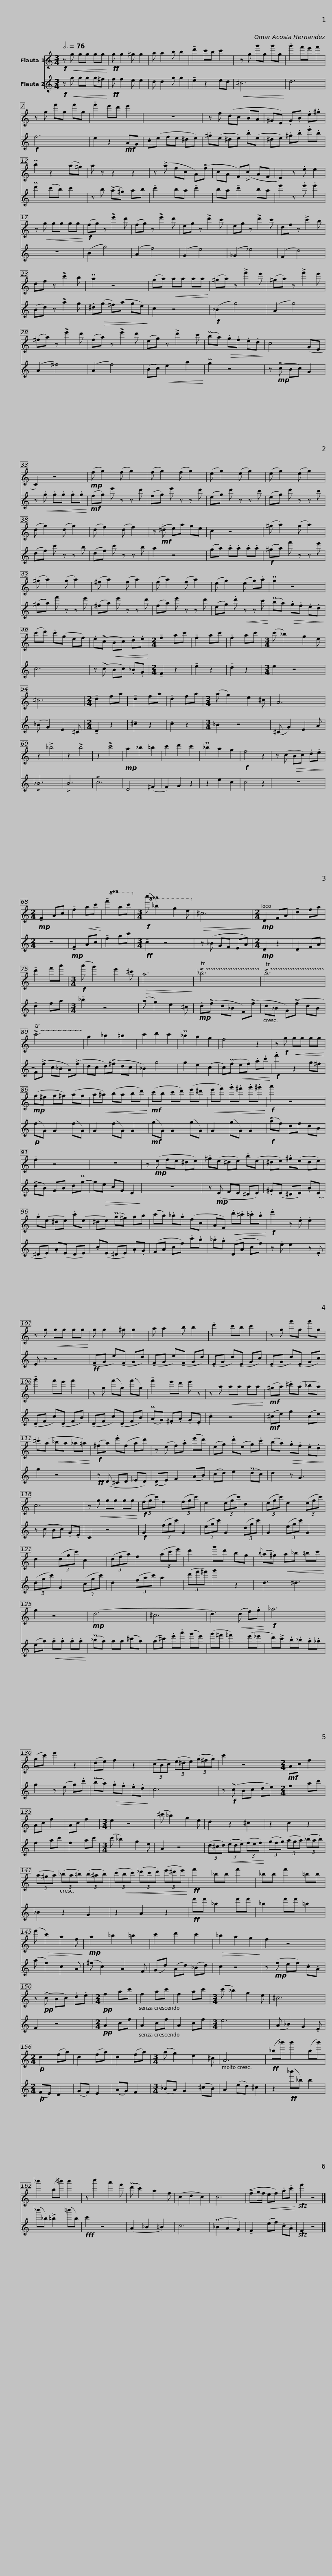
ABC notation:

X:1
%%score 1 2
L:1/8
Q:3/4=76
M:3/4
I:linebreak $
K:C
V:1 treble
V:2 treble
V:1
!f! z!<(! g gg gg!<)! |!ff! g g2 ^g g2 | a a2 b b2 | !tenuto!d'2 c'b c'2 | z g g'g g'g | %5
 !tenuto!g'2 f'e' f'2 | z g f'g f'g |$ !tenuto!f'2 e'd' e'2 | z6 | z f (dc BA | %10
 ^GE) .G.B .e.^g | Pb2 z2 (a^g) | a z z2 z2 |$ z (!>!a fc A)(!>!f | cA F)(!>!c AF | %15
 E2) z .e e2 | z!<(! g gg gg!<)! |!f! (fg) z !>!e'2 d' | ((fg)) z !>!e'2 d' | eg z !>!d'2 c' |$ %20
 eg z !>!d'2 c' | df z !>!c'2 b | df z !>!c'2 b | Pa2 z4 | (ga)!<(! aa aa!<)! | %25
 (^ga) z !>!f'2 e' | (^ga) z !>!f'2 e' |$ (^fa) z !>!e'2 d' | (fa) z !>!e'2 d' | (eg) z !>!d'2 c' | %30
 (Pba)!>(! .g.f .e.d!>)! | c4 (GE | C2) z4 |!mp! (f g2) (f g2) |$ (f g2) (f g2) | %35
 (e g2) (e g2) | (e g2) (e g2) | (d g2) (d g2) | (d f2) (d f2) | z!mf! (!>!^d e)a ge | %40
 c2 z4 |$ (^g a2) (g a2) | (^g a2) (g a2) | (^f a2) (f a2) | (f a2) (f a2) | %45
 (e g2) (e g).a | Pg2 z4 |$ (c'd') .c'(g ef) | .e(!>!c!<(! Bc) .d.e!<)! |[M:2/4] !tenuto!f2 ac' | %50
 !tenuto!f2 ac' | !tenuto!f2 ac' |[M:3/4] (c' _b2) g2 e | ^c6 |[M:2/4] !tenuto!d2 fa |$ %55
 !tenuto!d2 fa | !tenuto!d2 fa |[M:3/4] (a g2) e2 ^c | A6 | z2 !>!_b4 | %60
 z2 !>!b4 | z2 !>!c'4 |!mp! a2 _b2 =b2 | c'2 d'2 c'2 | P_b2 a2 g2 | %65
!f! f4 z2 |$ z (c!>(! Bc) .d.e!>)! |[M:2/4]!mp! !tenuto!F2 Ac | !tenuto!f2!<(! ac'!<)! |!8va(! !tenuto!f'2 a'c''!8va)! | %70
[M:3/4]!f!!8va(! (c'' _b'2) g'2 e'!8va)! |!>(! ^c6!>)! |[M:2/4]!mp! !tenuto!D2 FA | !tenuto!d2 fa | !tenuto!d'2 f'a' |$ %75
[M:3/4]!f! (a' g'2) e'2 ^c' |!>(! a6!>)! | !trill(!!>!T_b6!trill)! | !trill(!!>!Tb6!trill)! | !trill(!!>!Tc'6!trill)! | %80
 a2 _b2 =b2 | c'2 d'2 c'2 |$ P_b2 a2 g2 | f4 z2 | z!f! g!<(! gg gg!<)! | %85
!mp! (g^f g^g) (ag | a!<(!^a) (ba bd')!<)! |!mf! (c'b c'd') (e'^d' |$!<(! e'f') .g'.^f' .g'.^g'!<)! |!f! a'2 z4 | %90
 !tenuto!f2 z4 | z6 | z!mp! (e fe ^de) | .^g(e ^de) .b(e |$ ^de) .^g(e de) | %95
 .a(e ^de) .c'(e | ^de) (Pa^g) ab | (c'b) ._b.a (fc | AF)!<(! .d'.^c' .=c'.b!<)! |$!f! .e'2 z .e .e2 | %100
 z g!<(! gg gg!<)! | g g2 ^g g2 | a a2 b b2 | !tenuto!d'2 c'b c'2 | z g g'g g'g |$ %105
 !tenuto!g'2 f'e' f'2 | z g (f'g) (f'g) | !tenuto!f'2 e'd' e' z | z a!<(! aa aa!<)! |!mf! (^ga) .^c'(a _ba) |$ %110
 .^c'(a!<(! _ba _a=a)!<)! |!f! (^fa) .e'(f ad') | z (e f).a (e'd') | (eg) .d'(e g).c' | (ba)!>(! .g.f .e.d!>)! | %115
 c6 |$ z!<(! g gg gg!<)! |!f! (3(fgc') f2 (3(fgc') | e2 (3(egc') d2 | (3(egc') e2 (3(egc') | %120
 d2 (3(dgc') c2 |$ (3(dfa) f2 (3(ac'e') | d'2 g'd' bg |{b} (a^g)!<(! a_b =bc'!<)! | g2 z4 |$ %125
!mp! (d6 | ^c6 | d3)!<(! (d f).g!<)! |!f! _a6 | (gc') e'2 z2 |$ %130
 (de) f2 z2 | (3(cBc) (3(e^de) (3(g^fg) | c'2 z4 |[M:2/4]!mf! Ac f2 | Ac f2 | %135
 Ac f2 |[M:3/4] e2 z4 |$ (^c' _b2) g2 e | d2 z2 ^c2 | z2 c2 z2 | %140
 (3(a^ga) (3(_ba=b) (3(b^ab) |$ (3(c'!<(!bc') (3(_d'c'd') (3(e'^d'e')!<)! |!ff! f'2 _bb f'2 | _bb f'2 =bb | (f'!>(! c'2) a2 f!>)! | %145
!mp! a2 _b2 =b2 |$ c'2 d'2 c'2 |!>(! _b2 a2 g2!>)! | f2 z4 | z!pp! (!>!c Bc) .d.e | %150
[M:2/4]!pp! f2 ac' | f2 ac' | f2 ac' |[M:3/4] (c' _b2) g2 e |$ ^c6 | %155
[M:2/4]!p! d2 (fa) | d2 (fa) | d2 (fa) |[M:3/4] (a g2) e2 ^c | A6 | %160
!ff! ((_b_b')) b'2 (bb') |$ _b'2 (b=b') b'2 | z c''2 a'2 f' | (Pd' c'2) a2 f | (c2 d2 c2) | %165
 c6 | (!>!fg/f/!<(! ef) .a.c'!<)! |!sfz! f'2 z4 |] %168
V:2
!f! z!<(! g gg g^f!<)! |!ff! f f2 e e2 | d d2 g g2 | !tenuto!e2 z2 ed |!<(! ^c6!<)! | %5
 d6 |!f! f6 |$ e2 z2!mf! (AG) | .c(e fe ^de) | .^g(e ^de) .b(e | %10
 ^de) .^g.b .e'.b | Pd'2 (c'b) c'2 | z b (!>!a^g) ab |$ !tenuto!c'2 ba !tenuto!c'2 | ba !tenuto!c'2 ba | %15
 e'2 z .e' .e'2 | z6 | (B2 g4) | (A2 f4) | (G2 e4) |$ %20
 (_G2 _e4) | (F2 d4) | (Bd) z !>!a2 g | .^d!>(!(g ^f)(a ge)!>)! | c2 z4 | %25
!f! (_B2 g4) | (A2 g4) |$ (A2 ^f4) | (A2 f4) | (Bc)!<(! e2 a2!<)! | %30
 Pg2 z4 | z!mp! (!>!c Bc) G2 | z!<(! .g .g.g .g.g!<)! |!mf! (fg) e' z z d' |$ (fg) e' z z d' | %35
 (eg) d' z z c' | (eg) d' z z c' | (df) c' z z b | (df) c' z z b | a2 z4 | %40
 (ga) .a.a .a.a |$!f! (^ga) f' z z e' | (^ga) f' z z e' | (^fa) e' z z d' | (fa) e' z z d' | %45
 (eg) .d'!<(! z z c'!<)! | (Pba)!>(! .g.f .e.d!>)! |$ c6 | z (!>!c Bc) ._B.G |[M:2/4] !tenuto!F2 z2 | %50
 !tenuto!e2 z2 | !tenuto!d2 z2 |[M:3/4] e2 z4 | (_B G2) E2 ^C |[M:2/4] !tenuto!D2 z2 |$ %55
 !tenuto!^c2 z2 | !tenuto!c2 z2 |[M:3/4] _B2 z4 | (^C G2) E2 A | !>!_B6 | %60
 !>!B6 | !>!c6 | D4 (^F2 | F2) G2 z2 | z2 e2 c2 | %65
 c4 z2 |$ z6 |[M:2/4] z4 |!mp! !tenuto!F2 Ac | !tenuto!f2 ac' | %70
[M:3/4]!ff! !tenuto!c2 z4 | z (_B GF EA) |[M:2/4]!mp! !tenuto!D2 z2 | !tenuto!D2 FA | !tenuto!d2 fa |$ %75
[M:3/4] !tenuto!_b2 z4 | (a g2) e2 ^c |!mp! .d(!>!f d_B F)(!>!f | d_B G)(!>!f dB | F)(!>!f c_B A)(!>!f | %80
 dc d)(!>!^f dc | _B2) g4 |$ g2 e2 (c2 | c)(Pf!<(! ef) .a.c'!<)! |!f! .f'2 z2 g^f | %85
!p! (fG) G2 (fG) | G2 (fG) G2 |!mf! (gG) G2 (gG) |$ G2 (gG) G2 |!f! (!>!af) df dB | %90
 (!>!dB) GB dPg- | g!>(!e cG E2!>)! | z6 | z!mp! (E FE ^DE) |$ .^G(E ^DE) .B(E | %95
 ^DE) .A(E DE) | .c(E ^DE) .A.G | (FA cf) .c'.b | ._b.a (DA cf) |$ z .e e2 z .E | %100
 E z z4 |!ff! (!tenuto!FG e)(!tenuto!F Gd) | (!tenuto!FG e)(!tenuto!F Gd) | (!tenuto!EG d)(!tenuto!E Gc) | (!tenuto!EG d)(!tenuto!E Gc) |$ %105
 (!tenuto!DF c)(!tenuto!D FB) | (!tenuto!DF c)(!tenuto!D FB) | (PAG) .^F.A .G.E | !tenuto!c2 z4 |!mf! (^ce) g2 (ce) |$ %110
 g2 z4 |!ff! z (D ^CD _ED) | (!>!DE) F2 (AB) | (cd) e2 (Pdc) | d2 z G3 | %115
 z (c Bc) .G.E |$ C2 z4 |!f! G2 (3(fgc') G2 | (3(egc') G2 (3(dgc') | G2 (3(egc') G2 | %120
 (3(dgc') G2 (3(cgc') |$ d2 (3(fac') a2 | (3(d'f'^f') g'2 z2 | d3 ^d3 | (ea)!<(! .a.a .a.a!<)! |$ %125
 (P_ba) aa (^c'a) | (a^c') .e'.a' (g'e') | (g'^f' =f'2) (e'_e' | d')!>!c' .b._b .a._a | g2 z (e g).c' |$ %130
 (Pba)!>(! .g.f .e.d!>)! | c6 | z!f! (!>!c Bc de) |[M:2/4] f2 ac' | f2 ac' | %135
 f2 ac' |[M:3/4] (c' _b2) g2 e |$ A2 z4 | (3(d^cd)!<(! (3(ede) (3(fef)!<)! | (3(gfg) (3(aga) (3(_bab) | %140
 _B2 z2 G2 |$ z2 A2 z2 |!ff! f'f' _b2 f'f' | _b2 f'f' =b2 | (a f2) c2 A | %145
 (^f c2) A2 F |$ (Gd) (Ad) (_Bd) | c2 z4 | z!mp! (f ef) .c.A | F2 z4 | %150
[M:2/4]!pp! A2 cf | A2 cf | A2 cf |[M:3/4] e6 |$ (A _B2) G2 .E | %155
[M:2/4]!p! (FE) D2 | (GF) E2 | (AG) F2 |[M:3/4] (_BA) G2 (^cB) | A2 (ed) ^c2 | %160
 z2!ff! (_b'_b) b2 |$ (_b'_b) !>!=b2 (=b'b) |!fff! c'2 z4 | (A2 _B2 =B2) | c6 | %165
 (P_B2 A2 G2) | !tenuto!F2 (ef) .c.A |!sfz! F2 z4 |] %168
